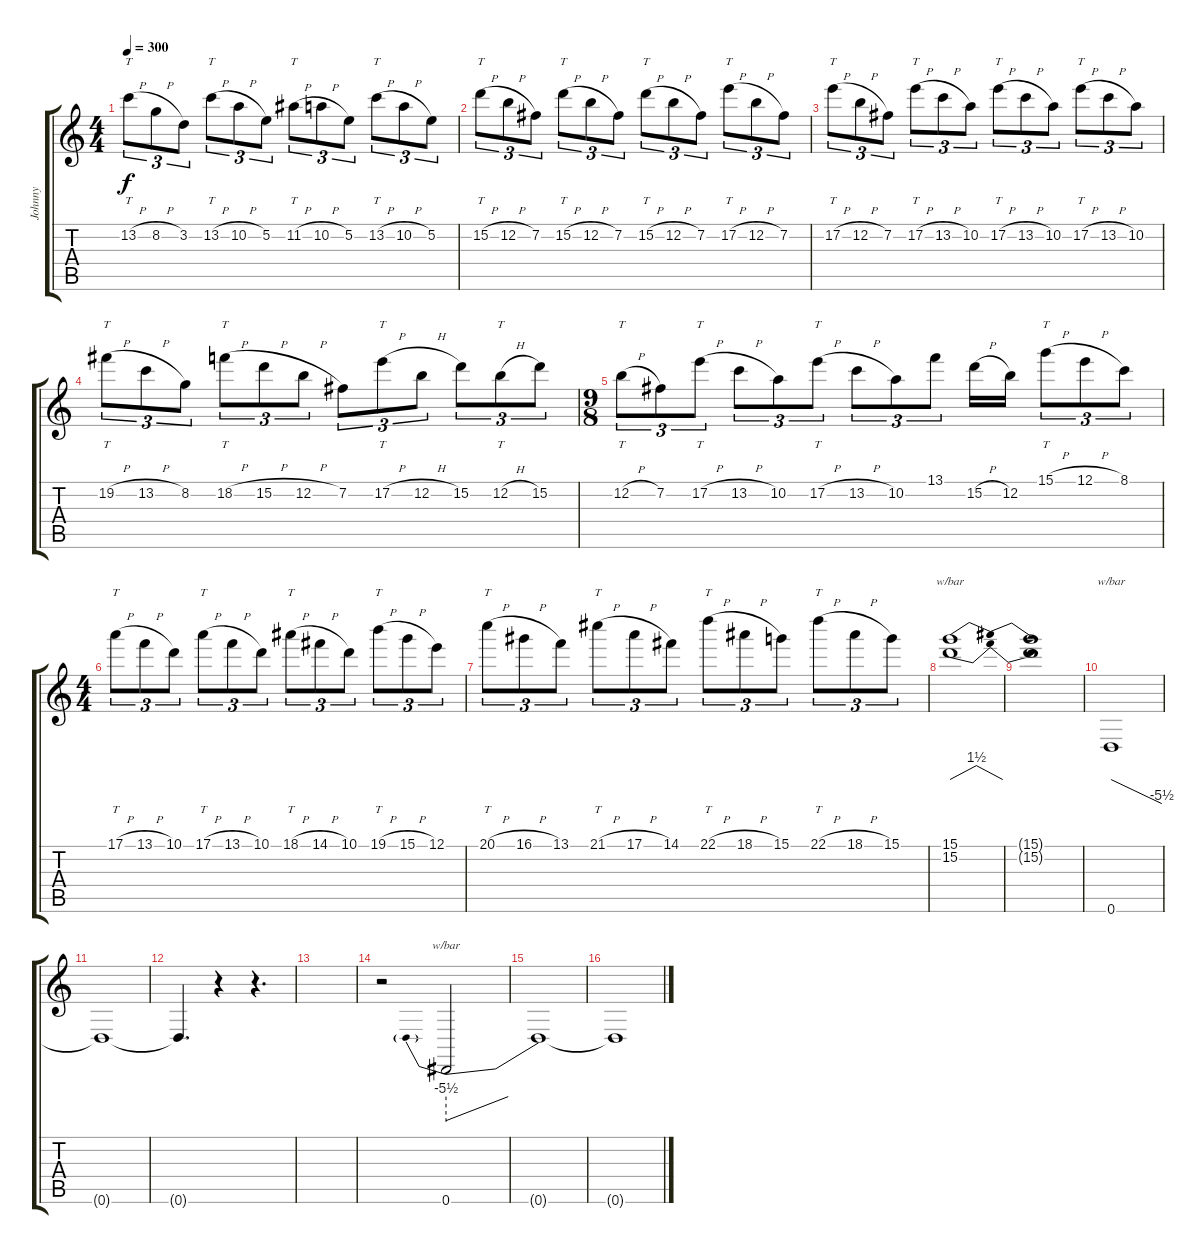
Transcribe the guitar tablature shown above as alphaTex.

\track ("Johnny" "Johnny") {instrument overdrivenguitar}
\staff {score tabs}
\tuning (E4 B3 G3 D3 A2 D2) {hide}
\ts (4 4)
\tempo 300
\clef g2
\ks c
13.2{h}.8{tt tu (3 2) dy f} 8.2{h}.8{tu (3 2)} 3.2.8{tu (3 2)} 13.2{h}.8{tt tu (3 2)} 10.2{h}.8{tu (3 2)} 5.2.8{tu (3 2)} 11.2{h}.8{tt tu (3 2)} 10.2{h}.8{tu (3 2)} 5.2.8{tu (3 2)} 13.2{h}.8{tt tu (3 2)} 10.2{h}.8{tu (3 2)} 5.2.8{tu (3 2)} |
15.2{h}.8{tt tu (3 2)} 12.2{h}.8{tu (3 2)} 7.2.8{tu (3 2)} 15.2{h}.8{tt tu (3 2)} 12.2{h}.8{tu (3 2)} 7.2.8{tu (3 2)} 15.2{h}.8{tt tu (3 2)} 12.2{h}.8{tu (3 2)} 7.2.8{tu (3 2)} 17.2{h}.8{tt tu (3 2)} 12.2{h}.8{tu (3 2)} 7.2.8{tu (3 2)} |
17.2{h}.8{tt tu (3 2)} 12.2{h}.8{tu (3 2)} 7.2.8{tu (3 2)} 17.2{h}.8{tt tu (3 2)} 13.2{h}.8{tu (3 2)} 10.2.8{tu (3 2)} 17.2{h}.8{tt tu (3 2)} 13.2{h}.8{tu (3 2)} 10.2.8{tu (3 2)} 17.2{h}.8{tt tu (3 2)} 13.2{h}.8{tu (3 2)} 10.2.8{tu (3 2)} |
19.2{h}.8{tt tu (3 2)} 13.2{h}.8{tu (3 2)} 8.2.8{tu (3 2)} 18.2{h}.8{tt tu (3 2)} 15.2{h}.8{tu (3 2)} 12.2{h}.8{tu (3 2)} 7.2.8{tu (3 2)} 17.2{h}.8{tt tu (3 2)} 12.2{h}.8{tu (3 2)} 15.2.8{tu (3 2)} 12.2{h}.8{tt tu (3 2)} 15.2.8{tu (3 2)} |
\ts (9 8)
12.2{h}.8{tt tu (3 2)} 7.2.8{tu (3 2)} 17.2{h}.8{tt tu (3 2)} 13.2{h}.8{tu (3 2)} 10.2.8{tu (3 2)} 17.2{h}.8{tt tu (3 2)} 13.2{h}.8{tu (3 2)} 10.2.8{tu (3 2)} 13.1.8{tu (3 2)} 15.2{h}.16 12.2.16 15.1{h}.8{tt tu (3 2)} 12.1{h}.8{tu (3 2)} 8.1.8{tu (3 2)} |
\ts (4 4)
17.1{h}.8{tt tu (3 2)} 13.1{h}.8{tu (3 2)} 10.1.8{tu (3 2)} 17.1{h}.8{tt tu (3 2)} 13.1{h}.8{tu (3 2)} 10.1.8{tu (3 2)} 18.1{h}.8{tt tu (3 2)} 14.1{h}.8{tu (3 2)} 10.1.8{tu (3 2)} 19.1{h}.8{tt tu (3 2)} 15.1{h}.8{tu (3 2)} 12.1.8{tu (3 2)} |
20.1{h}.8{tt tu (3 2)} 16.1{h}.8{tu (3 2)} 13.1.8{tu (3 2)} 21.1{h}.8{tt tu (3 2)} 17.1{h}.8{tu (3 2)} 14.1.8{tu (3 2)} 22.1{h}.8{tt tu (3 2)} 18.1{h}.8{tu (3 2)} 15.1.8{tu (3 2)} 22.1{h}.8{tt tu (3 2)} 18.1{h}.8{tu (3 2)} 15.1.8{tu (3 2)} |
(15.1 15.2).1{tbe (dip default 0 0 40 6 50 6 60 0)} |
(15.1{t} 15.2{t}).1 |
0.6.1{tbe (dive default 0 0 60 -22)} |
0.6{t}.1 |
0.6{t}.4{d} r.4 r.4{d} |
|
r.2 0.6.2{tbe (predivedive default 0 -22 60 0)} |
0.6{t}.1 |
0.6{t}.1
